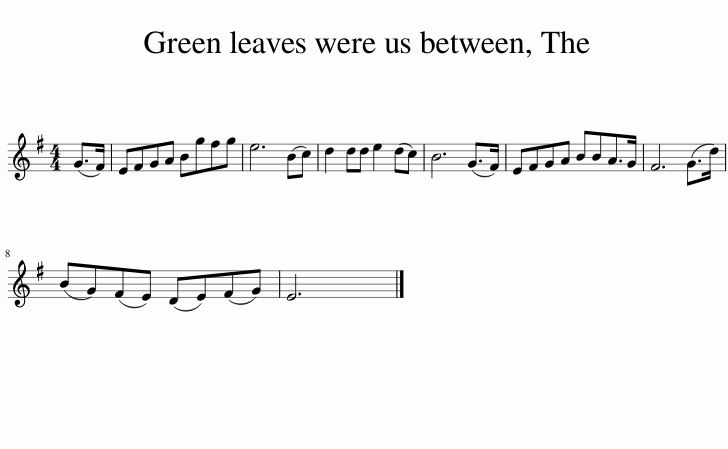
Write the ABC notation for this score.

X:1
L:1/8
M:4/4
I:linebreak $
K:G
V:1 treble
V:1
 (G>F) | EFGA Bgfg | e6 (Bc) | d2 dd e2 (dc) | B6 (G>F) | %5
 EFGA BBA>G | F6 (G>d) |$ (BG)(FE) (DE)(FG) | E6 |] %9
